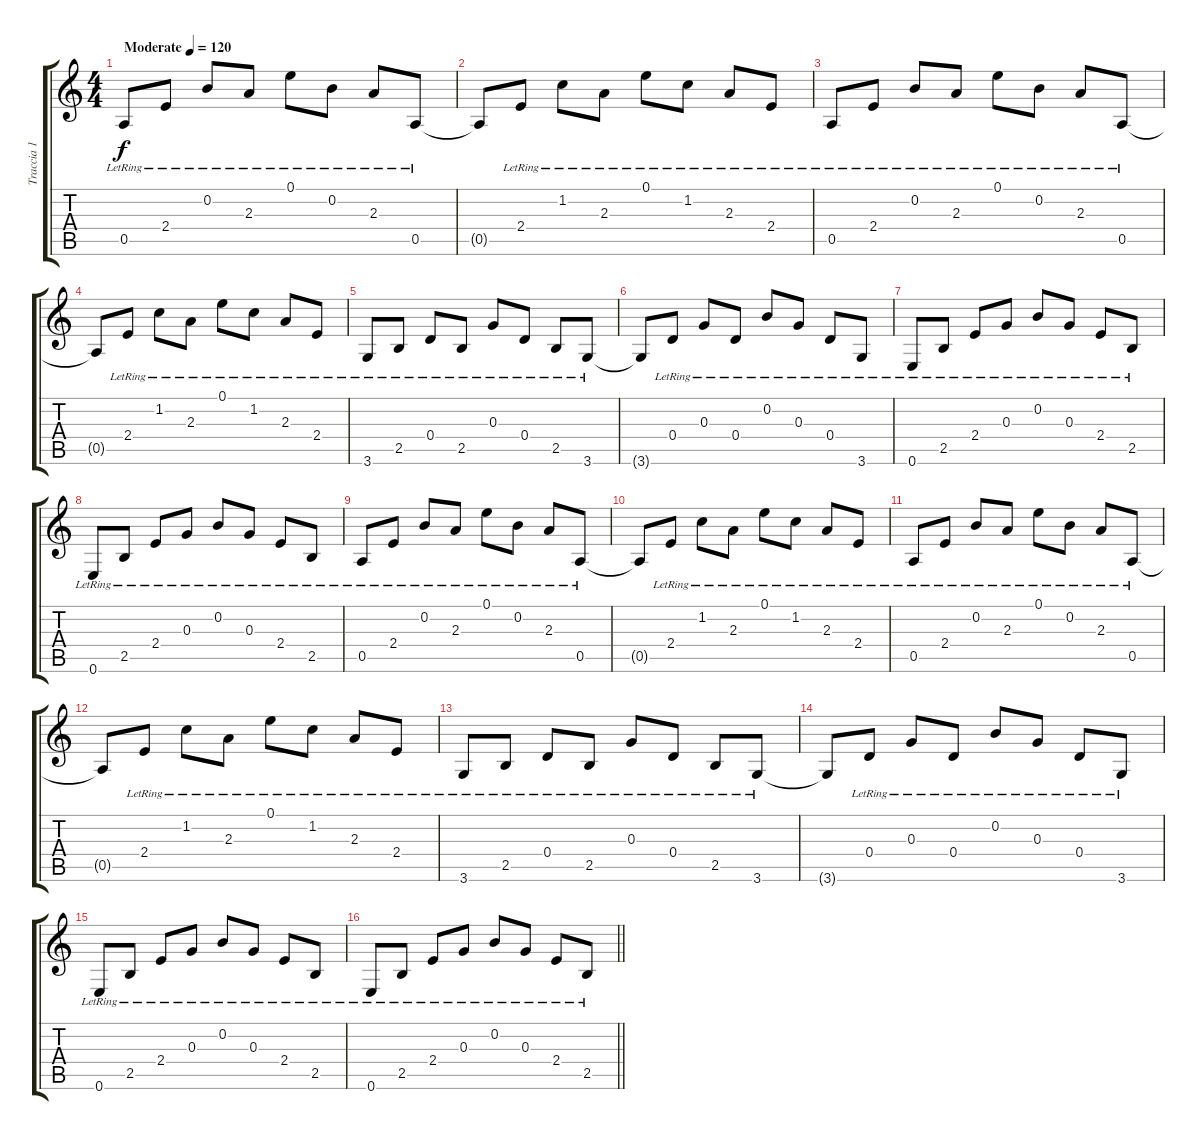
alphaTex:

\track ("Traccia 1" "Traccia 1") {instrument acousticguitarsteel}
\staff {score tabs}
\tuning (E4 B3 G3 D3 A2 E2) {hide}
\ts (4 4)
\tempo (120 "Moderate")
\clef g2
\ks c
0.5{lr}.8{dy f instrument acousticguitarsteel} 2.4{lr}.8 0.2{lr}.8 2.3{lr}.8 0.1{lr}.8 0.2{lr}.8 2.3{lr}.8 0.5{lr}.8 |
0.5{t}.8 2.4{lr}.8 1.2{lr}.8 2.3{lr}.8 0.1{lr}.8 1.2{lr}.8 2.3{lr}.8 2.4{lr}.8 |
0.5{lr}.8 2.4{lr}.8 0.2{lr}.8 2.3{lr}.8 0.1{lr}.8 0.2{lr}.8 2.3{lr}.8 0.5{lr}.8 |
0.5{t}.8 2.4{lr}.8 1.2{lr}.8 2.3{lr}.8 0.1{lr}.8 1.2{lr}.8 2.3{lr}.8 2.4{lr}.8 |
3.6{lr}.8 2.5{lr}.8 0.4{lr}.8 2.5{lr}.8 0.3{lr}.8 0.4{lr}.8 2.5{lr}.8 3.6{lr}.8 |
3.6{t}.8 0.4{lr}.8 0.3{lr}.8 0.4{lr}.8 0.2{lr}.8 0.3{lr}.8 0.4{lr}.8 3.6{lr}.8 |
0.6{lr}.8 2.5{lr}.8 2.4{lr}.8 0.3{lr}.8 0.2{lr}.8 0.3{lr}.8 2.4{lr}.8 2.5{lr}.8 |
0.6{lr}.8 2.5{lr}.8 2.4{lr}.8 0.3{lr}.8 0.2{lr}.8 0.3{lr}.8 2.4{lr}.8 2.5{lr}.8 |
0.5{lr}.8 2.4{lr}.8 0.2{lr}.8 2.3{lr}.8 0.1{lr}.8 0.2{lr}.8 2.3{lr}.8 0.5{lr}.8 |
0.5{t}.8 2.4{lr}.8 1.2{lr}.8 2.3{lr}.8 0.1{lr}.8 1.2{lr}.8 2.3{lr}.8 2.4{lr}.8 |
0.5{lr}.8 2.4{lr}.8 0.2{lr}.8 2.3{lr}.8 0.1{lr}.8 0.2{lr}.8 2.3{lr}.8 0.5{lr}.8 |
0.5{t}.8 2.4{lr}.8 1.2{lr}.8 2.3{lr}.8 0.1{lr}.8 1.2{lr}.8 2.3{lr}.8 2.4{lr}.8 |
3.6{lr}.8 2.5{lr}.8 0.4{lr}.8 2.5{lr}.8 0.3{lr}.8 0.4{lr}.8 2.5{lr}.8 3.6{lr}.8 |
3.6{t}.8 0.4{lr}.8 0.3{lr}.8 0.4{lr}.8 0.2{lr}.8 0.3{lr}.8 0.4{lr}.8 3.6{lr}.8 |
0.6{lr}.8 2.5{lr}.8 2.4{lr}.8 0.3{lr}.8 0.2{lr}.8 0.3{lr}.8 2.4{lr}.8 2.5{lr}.8 |
\barLineRight lightlight
0.6{lr}.8 2.5{lr}.8 2.4{lr}.8 0.3{lr}.8 0.2{lr}.8 0.3{lr}.8 2.4{lr}.8 2.5{lr}.8
